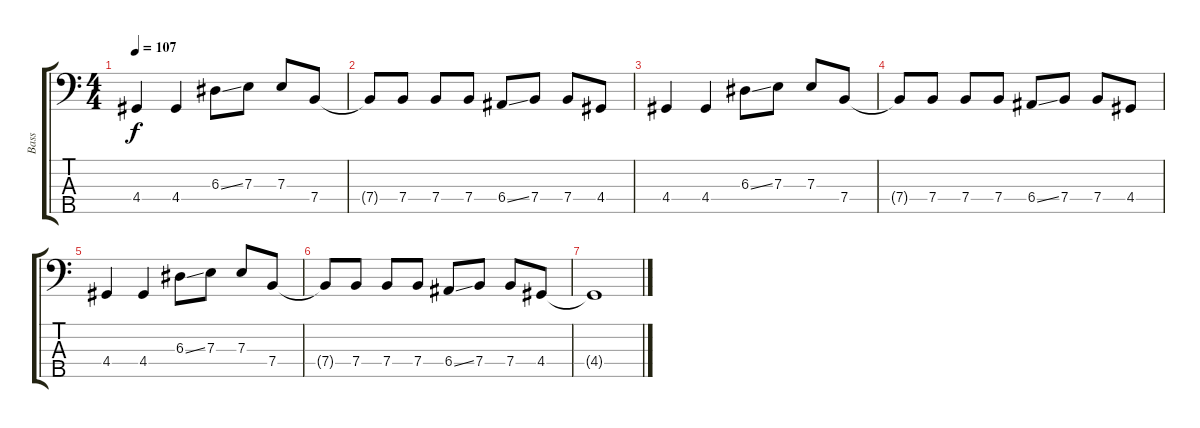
\track ("Bass" "Bass") {instrument electricbassfinger}
\staff {score tabs}
\tuning (G2 D2 A1 E1 B0) {hide}
\ts (4 4)
\tempo 107
\clef f4
\ks c
4.4.4{dy f} 4.4.4 6.3{ss}.8 7.3.8 7.3.8 7.4.8 |
7.4{t}.8 7.4.8 7.4.8 7.4.8 6.4{ss}.8 7.4.8 7.4.8 4.4.8 |
4.4.4 4.4.4 6.3{ss}.8 7.3.8 7.3.8 7.4.8 |
7.4{t}.8 7.4.8 7.4.8 7.4.8 6.4{ss}.8 7.4.8 7.4.8 4.4.8 |
4.4.4 4.4.4 6.3{ss}.8 7.3.8 7.3.8 7.4.8 |
7.4{t}.8 7.4.8 7.4.8 7.4.8 6.4{ss}.8 7.4.8 7.4.8 4.4.8 |
4.4{t}.1
